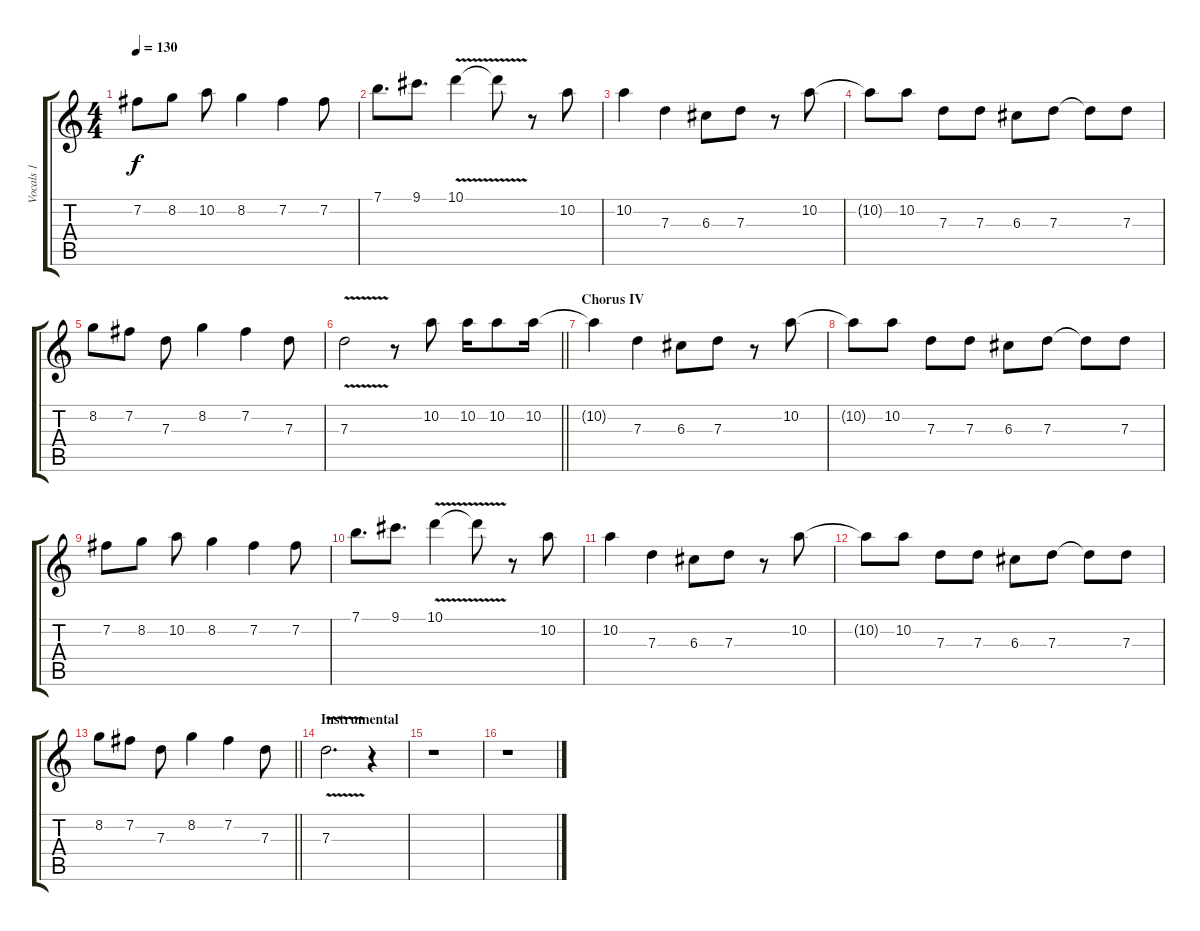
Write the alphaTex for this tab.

\track ("Vocals 1" "Vocals 1") {instrument distortionguitar}
\staff {score tabs}
\tuning (E4 B3 G3 D3 A2 E2) {hide}
\ts (4 4)
\tempo 130
\clef g2
\ks c
7.2.8{dy f} 8.2.8 10.2.8 8.2.4 7.2.4 7.2.8 |
7.1.8{d} 9.1.8{d} 10.1{v}.4 10.1{t}.8 r.8 10.2.8 |
10.2.4 7.3.4 6.3.8 7.3.8 r.8 10.2.8 |
10.2{t}.8 10.2.8 7.3.8 7.3.8 6.3.8 7.3.8 7.3{t}.8 7.3.8 |
8.2.8 7.2.8 7.3.8 8.2.4 7.2.4 7.3.8 |
\barLineRight lightlight
7.3{v}.2 r.8 10.2.8 10.2.16 10.2.8 10.2.16 |
\section ("" "Chorus IV")
10.2{t}.4 7.3.4 6.3.8 7.3.8 r.8 10.2.8 |
10.2{t}.8 10.2.8 7.3.8 7.3.8 6.3.8 7.3.8 7.3{t}.8 7.3.8 |
7.2.8 8.2.8 10.2.8 8.2.4 7.2.4 7.2.8 |
7.1.8{d} 9.1.8{d} 10.1{v}.4 10.1{t}.8 r.8 10.2.8 |
10.2.4 7.3.4 6.3.8 7.3.8 r.8 10.2.8 |
10.2{t}.8 10.2.8 7.3.8 7.3.8 6.3.8 7.3.8 7.3{t}.8 7.3.8 |
\barLineRight lightlight
8.2.8 7.2.8 7.3.8 8.2.4 7.2.4 7.3.8 |
\section ("" "Instrumental")
7.3{v}.2{d} r.4 |
r.1 |
r.1
